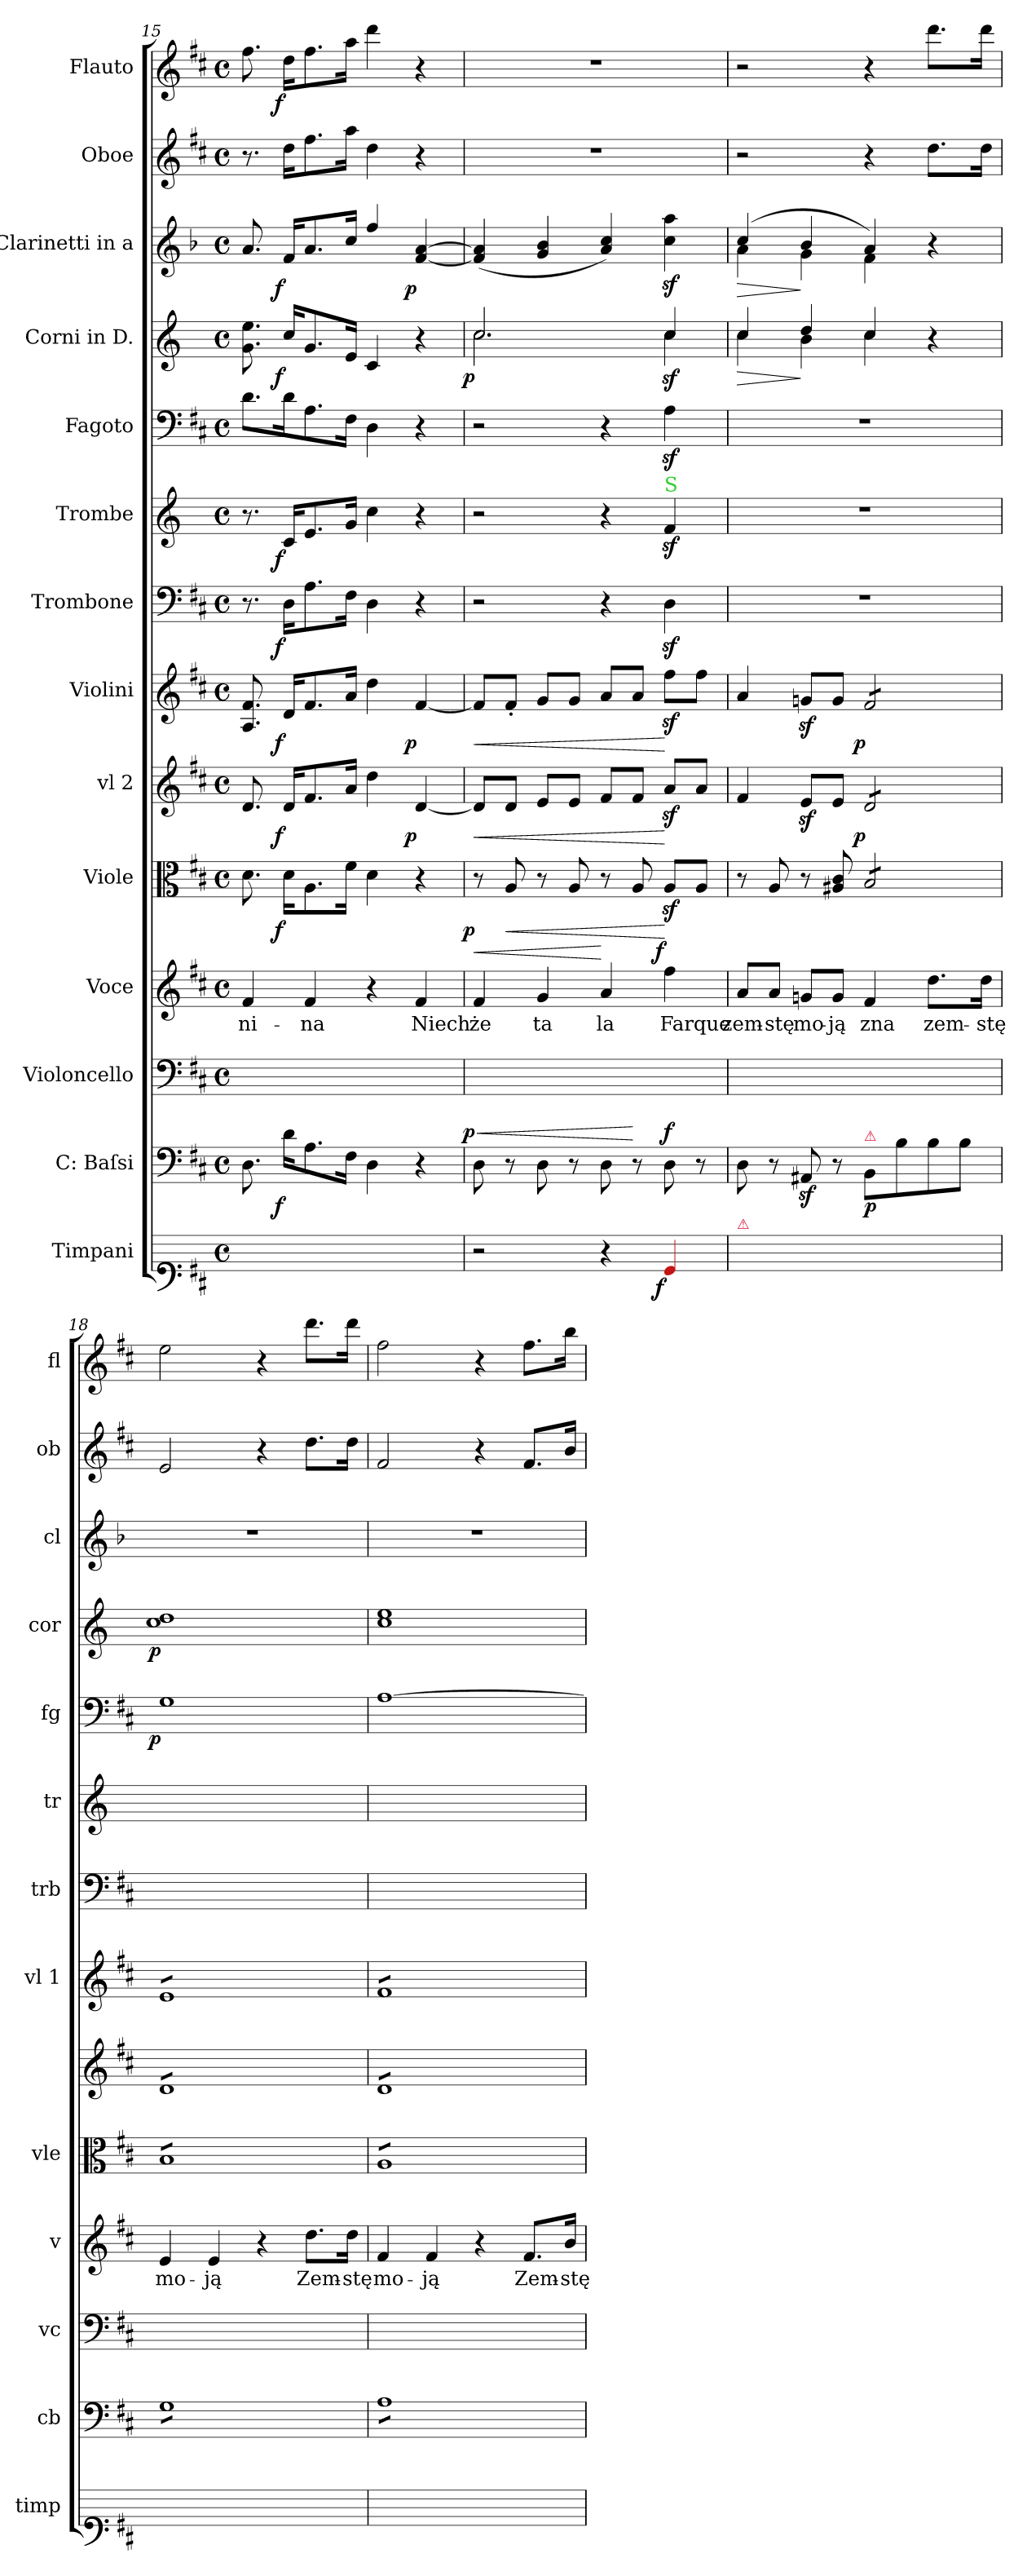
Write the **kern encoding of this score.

**kern	**dynam	**kern	**dynam	**kern	**kern	**text	**dynam	**kern	**dynam	**kern	**dynam	**kern	**dynam	**kern	**dynam	**kern	**dynam	**kern	**dynam	**kern	**dynam	**kern	**dynam	**kern	**kern	**dynam
*part14	*part14	*part13	*part13	*part12	*part11	*part11	*part11	*part10	*part10	*part9	*part9	*part8	*part8	*part7	*part7	*part6	*part6	*part5	*part5	*part4	*part4	*part3	*part3	*part2	*part1	*part1
*staff14	*staff14	*staff13	*staff13	*staff12	*staff11	*staff11	*staff11	*staff10	*staff10	*staff9	*staff9	*staff8	*staff8	*staff7	*staff7	*staff6	*staff6	*staff5	*staff5	*staff4	*staff4	*staff3	*staff3	*staff2	*staff1	*staff1
*I"Timpani	*	*I"C: Baſsi	*	*I"Violoncello	*I"Voce	*	*	*I"Viole	*	*I"vl 2	*	*I"Violini	*	*I"Trombone	*	*I"Trombe	*	*I"Fagoto	*	*I"Corni in D.	*	*I"Clarinetti in a	*	*I"Oboe	*I"Flauto	*
*I'timp	*	*I'cb	*	*I'vc	*I'v	*	*	*I'vle	*	*	*	*I'vl 1	*	*I'trb	*	*I'tr	*	*I'fg	*	*I'cor	*	*I'cl	*	*I'ob	*I'fl	*
*clefF1	*	*clefF4	*	*clefF4	*clefG2	*	*	*clefC3	*	*clefG2	*	*clefG2	*	*clefF4	*	*clefG2	*	*clefF4	*	*clefG2	*	*clefG2	*	*clefG2	*clefG2	*
*	*	*	*	*	*	*	*	*	*	*	*	*	*	*	*	*ITrd-1c-2	*	*	*	*ITrd6c10	*	*ITrd2c3	*	*	*	*
*k[f#c#]	*	*k[f#c#]	*	*k[f#c#]	*k[f#c#]	*	*	*k[f#c#]	*	*k[f#c#]	*	*k[f#c#]	*	*k[f#c#]	*	*k[f#c#]	*	*k[f#c#]	*	*k[f#c#]	*	*k[f#c#]	*	*k[f#c#]	*k[f#c#]	*
*M4/4	*	*M4/4	*	*M4/4	*M4/4	*	*	*M4/4	*	*M4/4	*	*M4/4	*	*M4/4	*	*M4/4	*	*M4/4	*	*M4/4	*	*M4/4	*	*M4/4	*M4/4	*
*met(c)	*	*met(c)	*	*met(c)	*met(c)	*	*	*met(c)	*	*met(c)	*	*met(c)	*	*met(c)	*	*met(c)	*	*met(c)	*	*met(c)	*	*met(c)	*	*met(c)	*met(c)	*
=15	=15	=15	=15	=15	=15	=15	=15	=15	=15	=15	=15	=15	=15	=15	=15	=15	=15	=15	=15	=15	=15	=15	=15	=15	=15	=15
1ryy	.	8.D\	.	1ryy	4f#/	-ni-	.	8.d\	.	8.d/	.	8.A/ 8.f#/	.	8.r	.	8.r	.	8.d\L	.	8.A\ 8.f#\	.	8.f#/	.	8.r	8.ff#\	.
!	!	!	!LO:DY:b:rj	!	!	!	!	!	!LO:DY:b:rj	!	!LO:DY:b:rj	!	!LO:DY:b:rj	!	!LO:DY:b:rj	!	!LO:DY:b:rj	!	!	!	!LO:DY:b:rj	!	!LO:DY:b:rj	!	!	!LO:DY:b:rj
.	.	16d\KL	f	.	.	.	.	16d\KL	f	16d/KL	f	16d/KL	f	16D\KL	f	16d/KL	f	16d\K	.	16d/KL	f	16d/KL	f	16dd\KL	16dd\KL	f
.	.	8.A\	.	.	4f#/	-na	.	8.A\	.	8.f#/	.	8.f#/	.	8.A\	.	8.f#/	.	8.A\	.	8.A/	.	8.f#/	.	8.ff#\	8.ff#\	.
.	.	16F#\Jk	.	.	.	.	.	16f#\Jk	.	16a/Jk	.	16a/Jk	.	16F#\Jk	.	16a/Jk	.	16F#\Jk	.	16F#/Jk	.	16a/Jk	.	16aa\Jk	16aa\Jk	.
.	.	4D\	.	.	4r	.	.	4d\	.	4dd\	.	4dd\	.	4D\	.	4dd\	.	4D\	.	4D/	.	4dd/	.	4dd\	4ddd\	.
!	!	!	!	!	!	!	!	!	!	!	!LO:DY:b:rj	!	!LO:DY:b:rj	!	!	!	!	!	!	!	!	!	!LO:DY:b:rj	!	!	!
.	.	4r	.	.	4f#/	Niech	.	4r	.	[4d/	p	[4f#/	p	4r	.	4r	.	4r	.	4r	.	[4d/ [4f#/	p	4r	4r	.
=16	=16	=16	=16	=16	=16	=16	=16	=16	=16	=16	=16	=16	=16	=16	=16	=16	=16	=16	=16	=16	=16	=16	=16	=16	=16	=16
!	!	!	!LO:HP:a	!	!	!	!LO:HP:a	!	!	!	!LO:HP:b	!	!LO:HP:b	!	!	!	!	!	!	!	!	!	!	!	!	!
*	*	*	*	*	*	*	*	*	*	*	*	*	*	*	*	*	*	*	*	*^	*	*	*	*	*	*
!	!	!	!LO:DY:n=1:a:rj	!	!	!	!	!	!LO:DY:b:rj	!	!	!	!	!	!	!	!	!	!	!	!	!LO:DY:b:rj	!	!	!	!	!
2r	.	8D\	< p	1ryy	4f#/	że	<	8r	p	8d/L]	<	8f#/L]	<	2r	.	2r	.	2r	.	2.d/	2.d\	p	(>4d]/ 4f#]/	.	1r	1r	.
!	!	!	!	!	!	!	!	!	!LO:HP:b	!	!	!	!	!	!	!	!	!	!	!	!	!	!	!	!	!	!
.	.	8r	.	.	.	.	.	8A/	<	8d/J	.	8f#'</J	.	.	.	.	.	.	.	.	.	.	.	.	.	.	.
.	.	8D\	.	.	4g/	ta	.	8r	.	8e/L	.	8g/L	.	.	.	.	.	.	.	.	.	.	4e/ 4g/	.	.	.	.
.	.	8r	.	.	.	.	.	8A/	.	8e/J	.	8g/J	.	.	.	.	.	.	.	.	.	.	.	.	.	.	.
4r	.	8D\	.	.	4a/	la	[	8r	.	8f#/L	.	8a/L	.	4r	.	4r	.	4r	.	.	.	.	4f#/ 4a/)	.	.	.	.
.	.	8r	[	.	.	.	.	8A/	.	8f#/J	.	8a/J	.	.	.	.	.	.	.	.	.	.	.	.	.	.	.
!	!	!	!	!	!	!	!	!	!	!	!	!	!	!	!	!LO:TX:a:color=limegreen:t=S	!	!	!	!	!	!	!	!	!	!	!
!	!LO:DY:b:rj	!	!LO:DY:n=2:a	!	!	!	!LO:DY:a:rj	!	!	!	!	!	!	!	!	!	!	!	!	!	!	!	!	!	!	!	!
4Re/	f	8D\	f	.	4ff#\	Farque	f	8Az</L	[	8az</L	[	8ff#z<\L	[	4Dz<\	.	4gz</	.	4Az<\	.	4d/	4dz<\	.	4az<\ 4ff#z<\	.	.	.	.
.	.	8r	.	.	.	.	.	8A/J	.	8a/J	.	8ff#\J	.	.	.	.	.	.	.	.	.	.	.	.	.	.	.
=17	=17	=17	=17	=17	=17	=17	=17	=17	=17	=17	=17	=17	=17	=17	=17	=17	=17	=17	=17	=17	=17	=17	=17	=17	=17	=17	=17
!LO:TX:a:color=crimson:t=⚠	!	!	!	!	!	!	!	!	!	!	!	!	!	!	!	!	!	!	!	!	!	!	!	!	!	!	!
!	!	!	!	!	!	!	!	!	!	!	!	!	!	!	!	!	!	!	!	!	!	!LO:HP:b	!	!LO:HP:b	!	!	!
*	*	*	*	*	*	*	*	*	*	*	*	*	*	*	*	*	*	*	*	*	*	*	*^	*	*	*	*
1ryy	.	8D\	.	1ryy	8a/L	zem-	.	8r	.	4f#/	.	4a/	.	1r	.	1r	.	1r	.	4d/	4d\	>	(>4a/	4f#\	>	2r	2r	.
.	.	8r	.	.	8a/J	-stę	.	8A/	.	.	.	.	.	.	.	.	.	.	.	.	.	.	.	.	.	.	.	.
.	.	8AA#Xz</	.	.	8gn/L	mo-	.	8r	.	8ez</L	.	8gnz</L	.	.	.	.	.	.	.	4e/	4c#\	]	4g/	4e\	]	.	.	.
.	.	8r	.	.	8g/J	-ją	.	8A#X/ 8c#/	.	8e/J	.	8g/J	.	.	.	.	.	.	.	.	.	.	.	.	.	.	.	.
!	!	!LO:TX:a:color=crimson:t=⚠	!	!	!	!	!	!	!	!	!	!	!	!	!	!	!	!	!	!	!	!	!	!	!	!	!	!
!	!	!	!LO:DY:b	!	!	!	!	!	!	!	!LO:DY:b:rj	!	!LO:DY:b:rj	!	!	!	!	!	!	!	!	!	!	!	!	!	!	!
*	*	*	*	*	*	*	*	*tremolo	*	*	*	*	*	*	*	*	*	*	*	*	*	*	*	*	*	*	*	*
*	*	*	*	*	*	*	*	*	*	*tremolo	*	*	*	*	*	*	*	*	*	*	*	*	*	*	*	*	*	*
*	*	*	*	*	*	*	*	*	*	*	*	*tremolo	*	*	*	*	*	*	*	*	*	*	*	*	*	*	*	*
.	.	8BB/L	p	.	4f#/	zna	.	8B/L	.	8d/L	p	8f#/L	p	.	.	.	.	.	.	4d/	4d\	.	4f#/)	4d\	.	4r	4r	.
.	.	8B\	.	.	.	.	.	8B/	.	8d/	.	8f#/	.	.	.	.	.	.	.	.	.	.	.	.	.	.	.	.
.	.	8B\	.	.	8.dd\L	zem-	.	8B/	.	8d/	.	8f#/	.	.	.	.	.	.	.	4r	4ryy	.	4r	4ryy	.	8.dd\L	8.ddd\L	.
.	.	8B\J	.	.	.	.	.	8B/J	.	8d/J	.	8f#/J	.	.	.	.	.	.	.	.	.	.	.	.	.	.	.	.
.	.	.	.	.	16dd\Jk	-stę	.	.	.	.	.	.	.	.	.	.	.	.	.	.	.	.	.	.	.	16dd\Jk	16ddd\Jk	.
*	*	*	*	*	*	*	*	*	*	*	*	*	*	*	*	*	*	*	*	*v	*v	*	*	*	*	*	*	*
*	*	*	*	*	*	*	*	*	*	*	*	*	*	*	*	*	*	*	*	*	*	*v	*v	*	*	*	*
=18	=18	=18	=18	=18	=18	=18	=18	=18	=18	=18	=18	=18	=18	=18	=18	=18	=18	=18	=18	=18	=18	=18	=18	=18	=18	=18
!	!	!	!	!	!	!	!	!	!	!	!	!	!	!	!	!	!	!	!LO:DY:b:rj	!	!LO:DY:b:rj	!	!	!	!	!
*	*	*tremolo	*	*	*	*	*	*	*	*	*	*	*	*	*	*	*	*	*	*	*	*	*	*	*	*
1ryy	.	8G\L	.	1ryy	4e/	mo-	.	8B/L	.	8d/L	.	8e/L	.	1ryy	.	1ryy	.	1G	p	1d 1e	p	1r	.	2e/	2ee\	.
.	.	8G\	.	.	.	.	.	8B/	.	8d/	.	8e/	.	.	.	.	.	.	.	.	.	.	.	.	.	.
.	.	8G\	.	.	4e/	-ją	.	8B/	.	8d/	.	8e/	.	.	.	.	.	.	.	.	.	.	.	.	.	.
.	.	8G\	.	.	.	.	.	8B/	.	8d/	.	8e/	.	.	.	.	.	.	.	.	.	.	.	.	.	.
.	.	8G\	.	.	4r	.	.	8B/	.	8d/	.	8e/	.	.	.	.	.	.	.	.	.	.	.	4r	4r	.
.	.	8G\	.	.	.	.	.	8B/	.	8d/	.	8e/	.	.	.	.	.	.	.	.	.	.	.	.	.	.
.	.	8G\	.	.	8.dd\L	Zem-	.	8B/	.	8d/	.	8e/	.	.	.	.	.	.	.	.	.	.	.	8.dd\L	8.ddd\L	.
.	.	8G\J	.	.	.	.	.	8B/J	.	8d/J	.	8e/J	.	.	.	.	.	.	.	.	.	.	.	.	.	.
.	.	.	.	.	16dd\Jk	-stę	.	.	.	.	.	.	.	.	.	.	.	.	.	.	.	.	.	16dd\Jk	16ddd\Jk	.
=19	=19	=19	=19	=19	=19	=19	=19	=19	=19	=19	=19	=19	=19	=19	=19	=19	=19	=19	=19	=19	=19	=19	=19	=19	=19	=19
1ryy	.	8A\L	.	1ryy	4f#/	mo-	.	8A/L	.	8d/L	.	8f#/L	.	1ryy	.	1ryy	.	[1A	.	1d 1f#	.	1r	.	2f#/	2ff#\	.
.	.	8A\	.	.	.	.	.	8A/	.	8d/	.	8f#/	.	.	.	.	.	.	.	.	.	.	.	.	.	.
.	.	8A\	.	.	4f#/	-ją	.	8A/	.	8d/	.	8f#/	.	.	.	.	.	.	.	.	.	.	.	.	.	.
.	.	8A\	.	.	.	.	.	8A/	.	8d/	.	8f#/	.	.	.	.	.	.	.	.	.	.	.	.	.	.
.	.	8A\	.	.	4r	.	.	8A/	.	8d/	.	8f#/	.	.	.	.	.	.	.	.	.	.	.	4r	4r	.
.	.	8A\	.	.	.	.	.	8A/	.	8d/	.	8f#/	.	.	.	.	.	.	.	.	.	.	.	.	.	.
.	.	8A\	.	.	8.f#/L	Zem-	.	8A/	.	8d/	.	8f#/	.	.	.	.	.	.	.	.	.	.	.	8.f#/L	8.ff#\L	.
.	.	8A\J	.	.	.	.	.	8A/J	.	8d/J	.	8f#/J	.	.	.	.	.	.	.	.	.	.	.	.	.	.
*	*	*	*	*	*	*	*	*	*	*	*	*Xtremolo	*	*	*	*	*	*	*	*	*	*	*	*	*	*
*	*	*	*	*	*	*	*	*	*	*Xtremolo	*	*	*	*	*	*	*	*	*	*	*	*	*	*	*	*
*	*	*	*	*	*	*	*	*Xtremolo	*	*	*	*	*	*	*	*	*	*	*	*	*	*	*	*	*	*
*	*	*Xtremolo	*	*	*	*	*	*	*	*	*	*	*	*	*	*	*	*	*	*	*	*	*	*	*	*
.	.	.	.	.	16b/Jk	-stę	.	.	.	.	.	.	.	.	.	.	.	.	.	.	.	.	.	16b/Jk	16bb\Jk	.
=	=	=	=	=	=	=	=	=	=	=	=	=	=	=	=	=	=	=	=	=	=	=	=	=	=	=
*-	*-	*-	*-	*-	*-	*-	*-	*-	*-	*-	*-	*-	*-	*-	*-	*-	*-	*-	*-	*-	*-	*-	*-	*-	*-	*-
